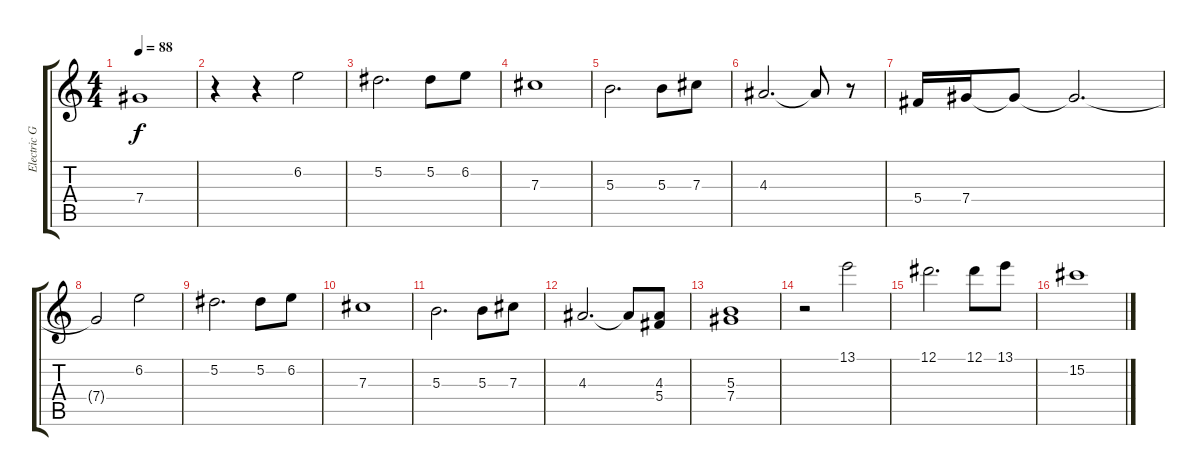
\track ("Electric Guitar" "Electric G") {instrument acousticguitarsteel}
\staff {score tabs}
\tuning (Eb4 Bb3 Gb3 Db3 Ab2 Eb2) {hide}
\ts (4 4)
\tempo 88
\clef g2
\ks aminor
7.4.1{dy f} |
r.4 r.4 6.2.2 |
5.2.2{d} 5.2.8 6.2.8 |
7.3.1 |
5.3.2{d} 5.3.8 7.3.8 |
4.3.2{d} 4.3{t}.8 r.8 |
5.4.16 7.4.16 7.4{t}.8 7.4{t}.2{d} |
7.4{t}.2 6.2.2 |
5.2.2{d} 5.2.8 6.2.8 |
7.3.1 |
5.3.2{d} 5.3.8 7.3.8 |
4.3.2{d} 4.3{t}.8 (4.3 5.4).8 |
(5.3 7.4).1 |
r.2 13.1.2 |
12.1.2{d} 12.1.8 13.1.8 |
15.2.1
